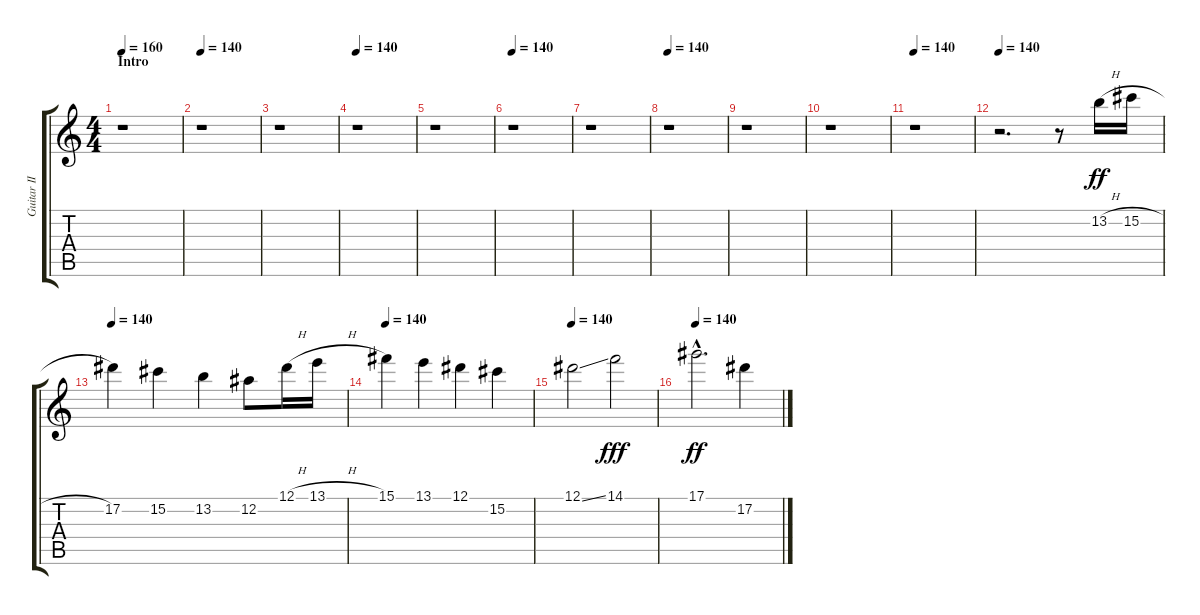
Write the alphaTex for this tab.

\track ("Guitar II" "Guitar II") {instrument distortionguitar}
\staff {score tabs}
\tuning (Eb4 Bb3 Gb3 Db3 Ab2 Db2) {hide}
\ts (4 4)
\section ("" "Intro")
\tempo 160
\tempo 140
\tempo 160
\clef g2
\ks c
r.1{dy ff instrument distortionguitar} |
\tempo 140
r.1 |
r.1 |
\tempo 140
r.1 |
r.1 |
\tempo 140
r.1 |
r.1 |
\tempo 140
r.1 |
r.1 |
r.1 |
\tempo 140
r.1 |
\tempo 140
r.2{d} r.8 13.2{h}.16{volume 16 balance 14} 15.2{h}.16 |
\tempo 140
17.2.4 15.2.4 13.2.4 12.2.8 12.1{h}.16 13.1{h}.16 |
\tempo 140
15.1.4 13.1.4 12.1.4 15.2.4 |
\tempo 140
12.1{ss}.2 14.1.2{dy fff} |
\tempo 140
17.1{hac}.2{d dy ff} 17.2.4
